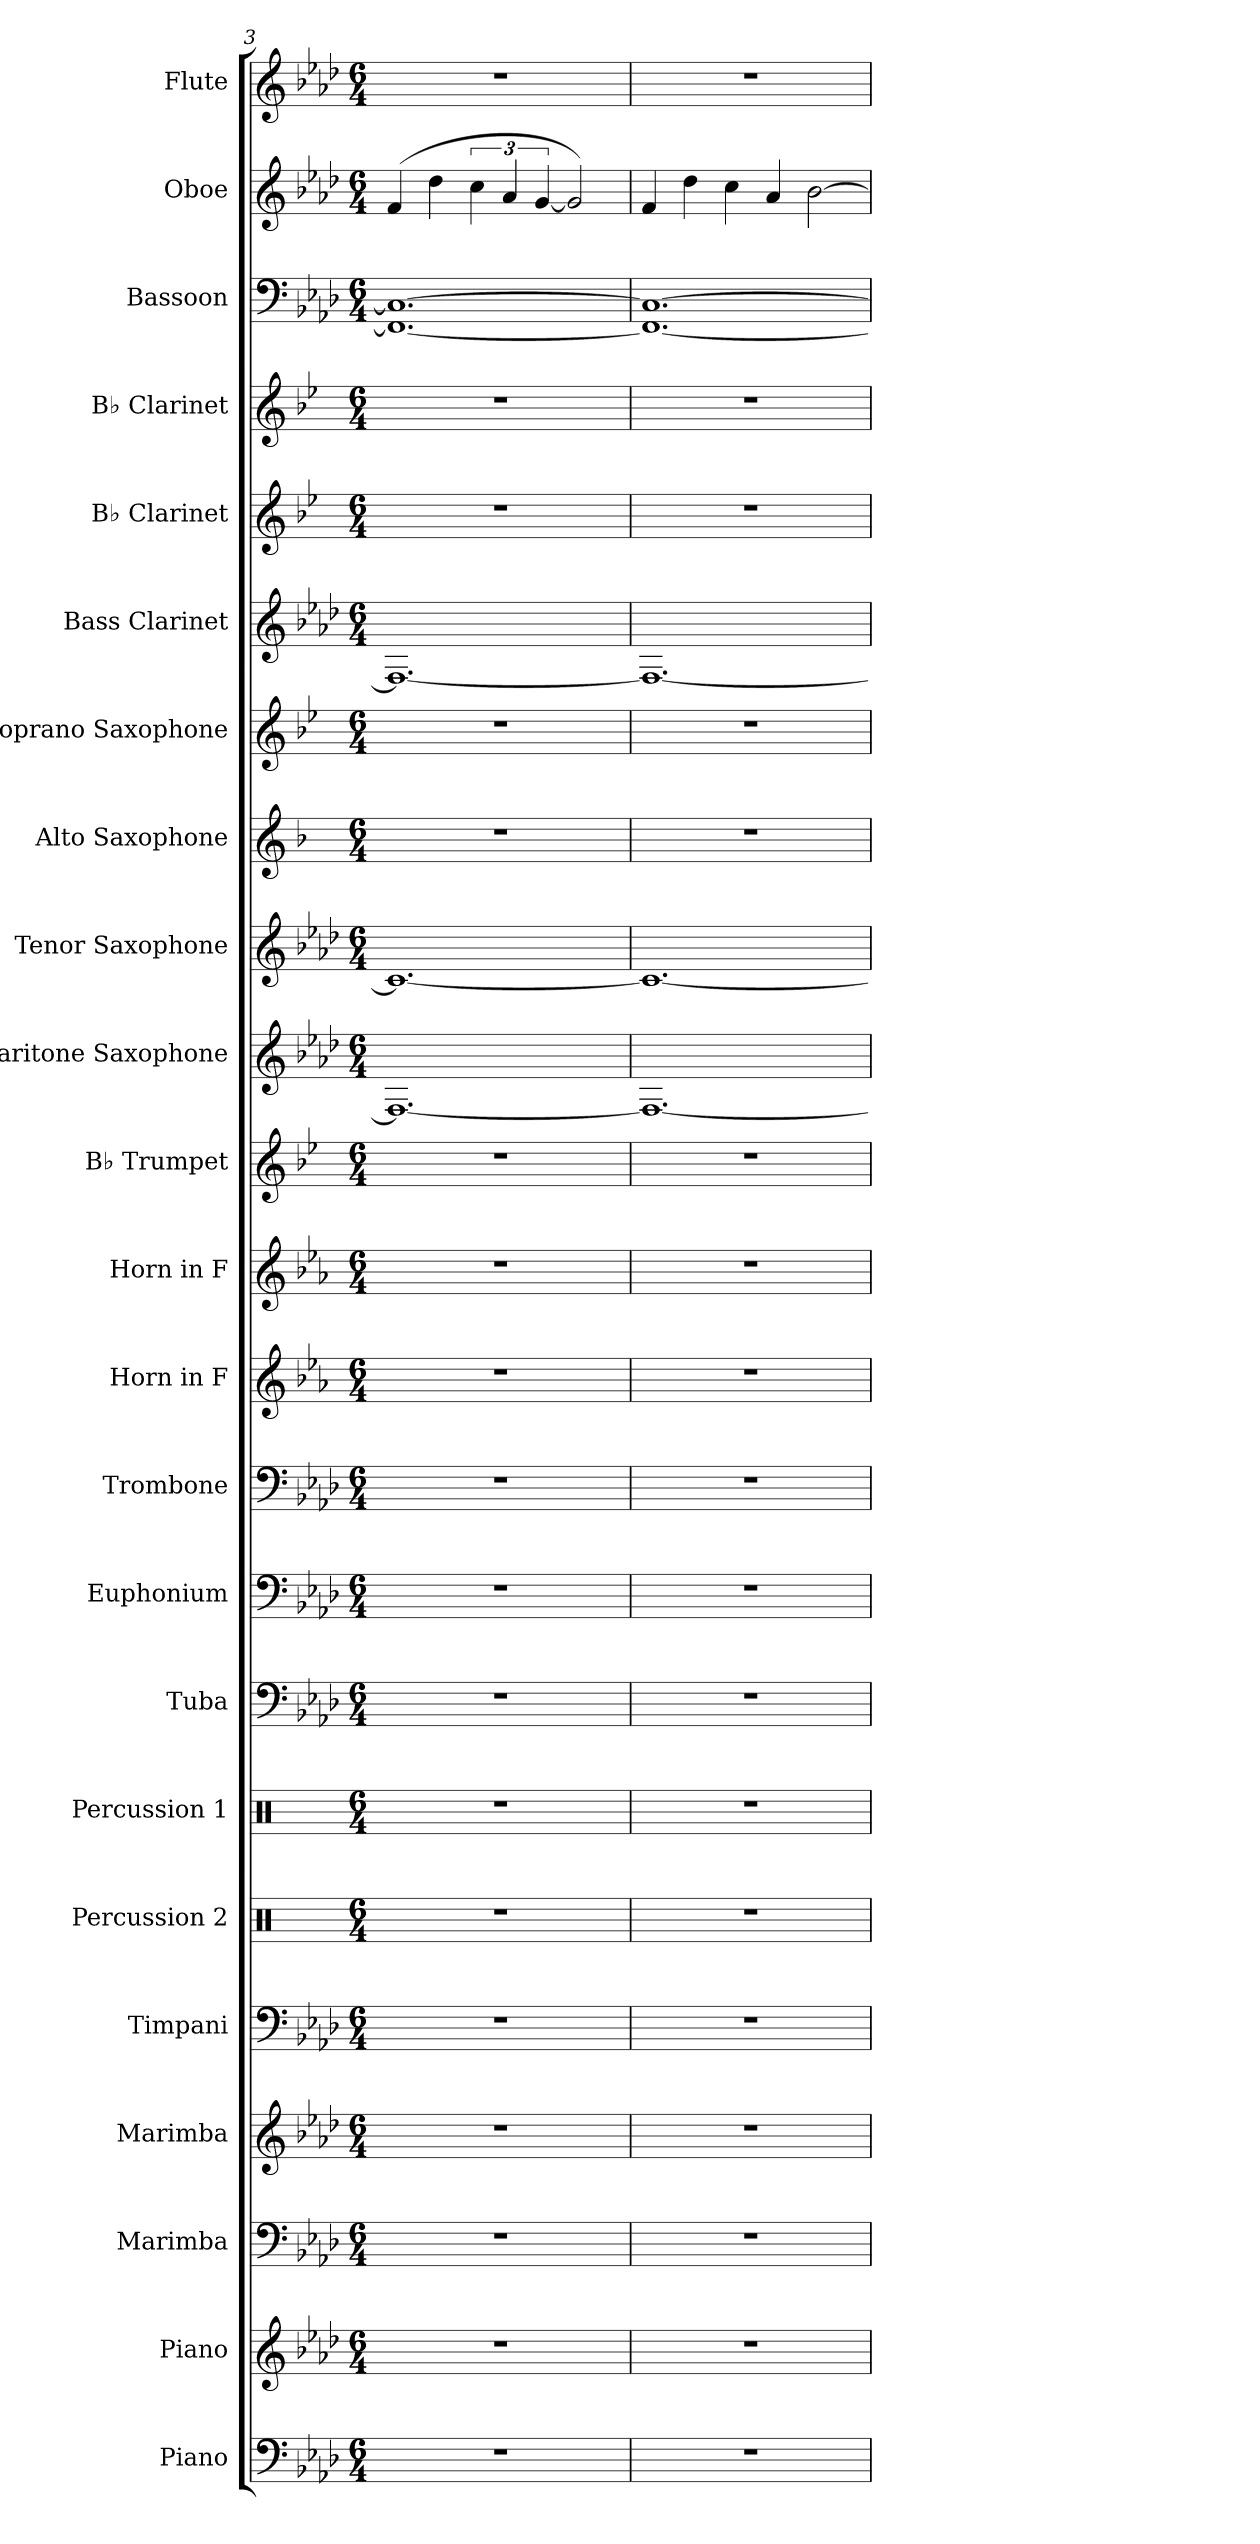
**kern	**kern	**kern	**kern	**kern	**kern	**kern	**kern	**kern	**kern	**kern	**kern	**kern	**kern	**kern	**kern	**kern	**kern	**kern	**kern	**kern	**kern	**kern
*part23	*part22	*part21	*part20	*part19	*part18	*part17	*part16	*part15	*part14	*part13	*part12	*part11	*part10	*part9	*part8	*part7	*part6	*part5	*part4	*part3	*part2	*part1
*staff23	*staff22	*staff21	*staff20	*staff19	*staff18	*staff17	*staff16	*staff15	*staff14	*staff13	*staff12	*staff11	*staff10	*staff9	*staff8	*staff7	*staff6	*staff5	*staff4	*staff3	*staff2	*staff1
*I"Piano	*I"Piano	*I"Marimba	*I"Marimba	*I"Timpani	*I"Percussion 2	*I"Percussion 1	*I"Tuba	*I"Euphonium	*I"Trombone	*I"Horn in F	*I"Horn in F	*I"B♭ Trumpet	*I"Baritone Saxophone	*I"Tenor Saxophone	*I"Alto Saxophone	*I"Soprano Saxophone	*I"Bass Clarinet	*I"B♭ Clarinet	*I"B♭ Clarinet	*I"Bassoon	*I"Oboe	*I"Flute
*I'Pno.	*I'Pno.	*I'Mrm.	*I'Mrm.	*I'Timp.	*I'Pr. 2	*I'Pr. 1	*I'Tu.	*I'Eu.	*I'Trb.	*	*	*I'B♭ Tpt.	*I'Bar. Sax.	*I'T. Sax.	*I'A. Sax.	*I'S. Sax.	*I'B. Cl.	*I'B♭ Cl.	*I'B♭ Cl.	*I'Bsn.	*I'Ob.	*I'Fl.
*clefF4	*clefG2	*clefF4	*clefG2	*clefF4	*clefX	*clefX	*clefF4	*clefF4	*clefF4	*clefG2	*clefG2	*clefG2	*clefG2	*clefG2	*clefG2	*clefG2	*clefG2	*clefG2	*clefG2	*clefF4	*clefG2	*clefG2
*	*	*	*	*	*	*	*	*	*	*ITrd4c7	*ITrd4c7	*ITrd1c2	*ITrd12c21	*ITrd8c14	*ITrd5c9	*ITrd1c2	*ITrd8c14	*ITrd1c2	*ITrd1c2	*	*	*
*k[b-e-a-d-]	*k[b-e-a-d-]	*k[b-e-a-d-]	*k[b-e-a-d-]	*k[b-e-a-d-]	*k[]	*k[]	*k[b-e-a-d-]	*k[b-e-a-d-]	*k[b-e-a-d-]	*k[b-e-a-d-]	*k[b-e-a-d-]	*k[b-e-a-d-]	*k[b-e-a-d-]	*k[b-e-a-d-]	*k[b-e-a-d-]	*k[b-e-a-d-]	*k[b-e-a-d-]	*k[b-e-a-d-]	*k[b-e-a-d-]	*k[b-e-a-d-]	*k[b-e-a-d-]	*k[b-e-a-d-]
*M6/4	*M6/4	*M6/4	*M6/4	*M6/4	*M6/4	*M6/4	*M6/4	*M6/4	*M6/4	*M6/4	*M6/4	*M6/4	*M6/4	*M6/4	*M6/4	*M6/4	*M6/4	*M6/4	*M6/4	*M6/4	*M6/4	*M6/4
=3	=3	=3	=3	=3	=3	=3	=3	=3	=3	=3	=3	=3	=3	=3	=3	=3	=3	=3	=3	=3	=3	=3
1.r	1.r	1.r	1.r	1.r	1.r	1.r	1.r	1.r	1.r	1.r	1.r	1.r	1.FF_	1.C_	1.r	1.r	1.FF_	1.r	1.r	1.FF_ 1.C_	(4f/	1.r
.	.	.	.	.	.	.	.	.	.	.	.	.	.	.	.	.	.	.	.	.	4dd-\	.
.	.	.	.	.	.	.	.	.	.	.	.	.	.	.	.	.	.	.	.	.	6cc\	.
.	.	.	.	.	.	.	.	.	.	.	.	.	.	.	.	.	.	.	.	.	6a-/	.
.	.	.	.	.	.	.	.	.	.	.	.	.	.	.	.	.	.	.	.	.	[6g/	.
.	.	.	.	.	.	.	.	.	.	.	.	.	.	.	.	.	.	.	.	.	2g/])	.
=4	=4	=4	=4	=4	=4	=4	=4	=4	=4	=4	=4	=4	=4	=4	=4	=4	=4	=4	=4	=4	=4	=4
1.r	1.r	1.r	1.r	1.r	1.r	1.r	1.r	1.r	1.r	1.r	1.r	1.r	1.FF_	1.C_	1.r	1.r	1.FF_	1.r	1.r	1.FF_ 1.C_	(4f/	1.r
.	.	.	.	.	.	.	.	.	.	.	.	.	.	.	.	.	.	.	.	.	4dd-\	.
.	.	.	.	.	.	.	.	.	.	.	.	.	.	.	.	.	.	.	.	.	4cc\	.
.	.	.	.	.	.	.	.	.	.	.	.	.	.	.	.	.	.	.	.	.	4a-/	.
.	.	.	.	.	.	.	.	.	.	.	.	.	.	.	.	.	.	.	.	.	[2b-\	.
=	=	=	=	=	=	=	=	=	=	=	=	=	=	=	=	=	=	=	=	=	=	=
*-	*-	*-	*-	*-	*-	*-	*-	*-	*-	*-	*-	*-	*-	*-	*-	*-	*-	*-	*-	*-	*-	*-
